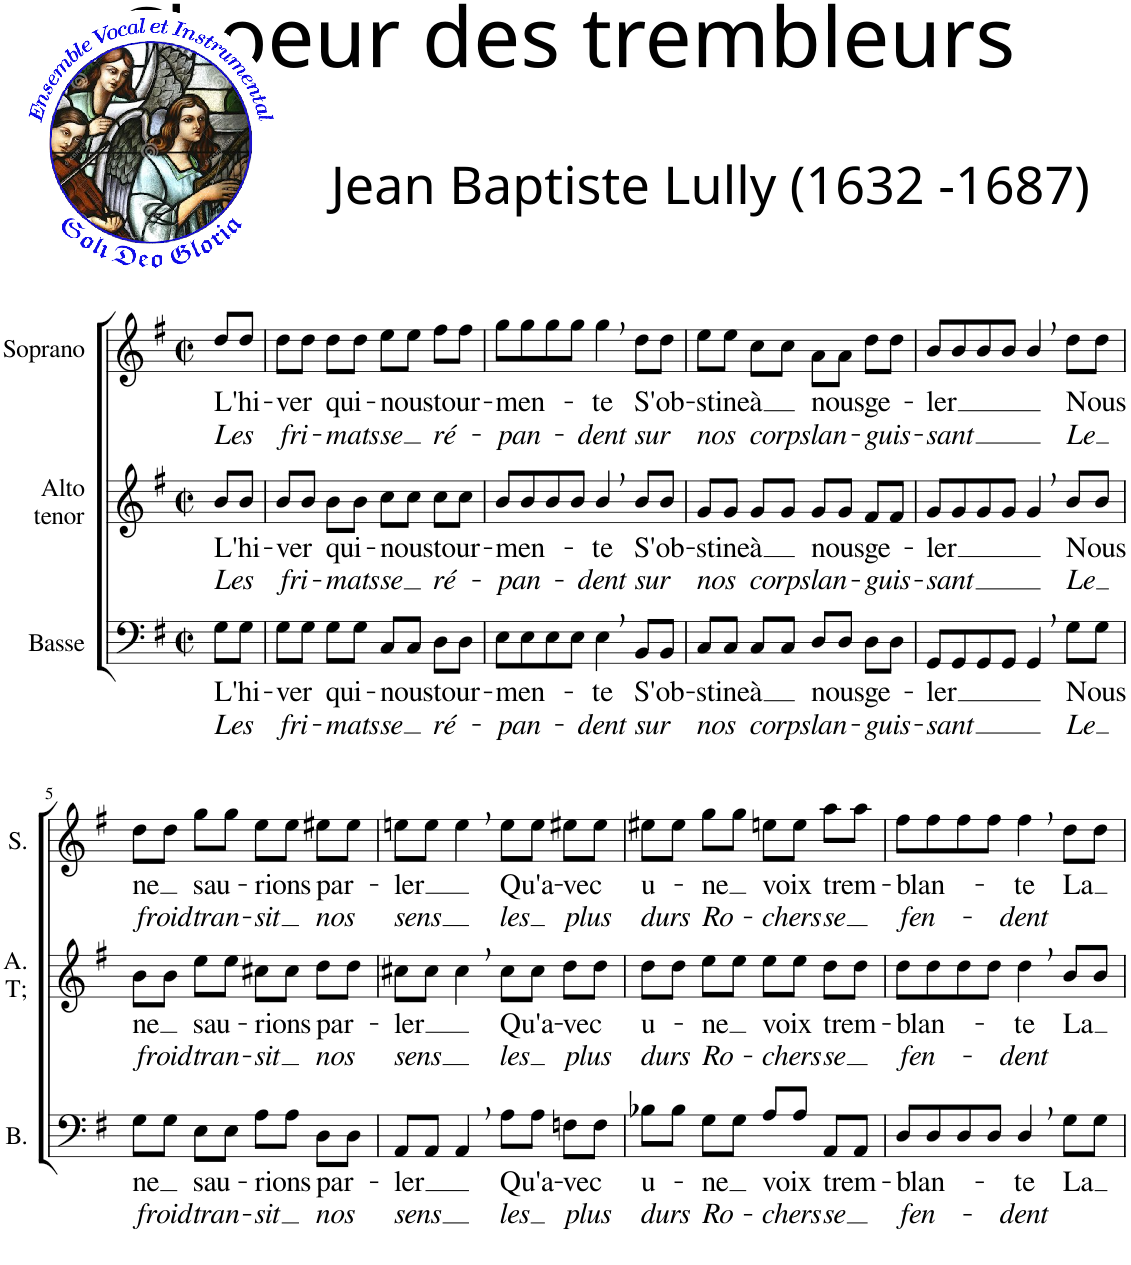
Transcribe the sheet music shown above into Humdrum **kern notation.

**kern	**text	**text	**kern	**text	**text	**kern	**text	**text
*part3	*part3	*part3	*part2	*part2	*part2	*part1	*part1	*part1
*staff3	*staff3	*staff3	*staff2	*staff2	*staff2	*staff1	*staff1	*staff1
*I"Basse	*	*	*I"Alto tenor	*	*	*I"Soprano	*	*
*I'B.	*	*	*I'A. T;	*	*	*I'S.	*	*
*clefF4	*	*	*clefG2	*	*	*clefG2	*	*
*k[f#]	*	*	*k[f#]	*	*	*k[f#]	*	*
*M2/2	*	*	*M2/2	*	*	*M2/2	*	*
*met(c|)	*	*	*met(c|)	*	*	*met(c|)	*	*
=	=	=	=	=	=	=	=	=
!	!LO:LY:b	!LO:LY:b	!	!LO:LY:b	!LO:LY:b	!	!LO:LY:b	!LO:LY:b
8G\L	L'hi-	Les	8b/L	L'hi-	Les	8dd/L	L'hi-	Les
8G\J	.	.	8b/J	.	.	8dd/J	.	.
=1	=1	=1	=1	=1	=1	=1	=1	=1
!	!LO:LY:b	!LO:LY:b	!	!LO:LY:b	!LO:LY:b	!	!LO:LY:b	!LO:LY:b
8G\L	-ver	fri-	8b/L	-ver	fri-	8dd\L	-ver	fri-
8G\J	.	.	8b/J	.	.	8dd\J	.	.
!	!LO:LY:b	!LO:LY:b	!	!LO:LY:b	!LO:LY:b	!	!LO:LY:b	!LO:LY:b
8G\L	qui-	-mats	8b\L	qui-	-mats	8dd\L	qui-	-mats
8G\J	.	.	8b\J	.	.	8dd\J	.	.
!	!LO:LY:b	!LO:LY:b	!	!LO:LY:b	!LO:LY:b	!	!LO:LY:b	!LO:LY:b
8C/L	-nous	se	8cc\L	-nous	se	8ee\L	-nous	se
8C/J	.	.	8cc\J	.	.	8ee\J	.	.
!	!LO:LY:b	!LO:LY:b	!	!LO:LY:b	!LO:LY:b	!	!LO:LY:b	!LO:LY:b
8D\L	tour-	ré-	8cc\L	tour-	ré-	8ff#\L	tour-	ré-
8D\J	.	.	8cc\J	.	.	8ff#\J	.	.
=2	=2	=2	=2	=2	=2	=2	=2	=2
!	!LO:LY:b	!LO:LY:b	!	!LO:LY:b	!LO:LY:b	!	!LO:LY:b	!LO:LY:b
8E\L	-men-	-pan-	8b/L	-men-	-pan-	8gg\L	-men-	-pan-
8E\	.	.	8b/	.	.	8gg\	.	.
8E\	.	.	8b/	.	.	8gg\	.	.
8E\J	.	.	8b/J	.	.	8gg\J	.	.
!	!LO:LY:b	!LO:LY:b	!	!LO:LY:b	!LO:LY:b	!	!LO:LY:b	!LO:LY:b
4E,\	-te	-dent	4b,/	-te	-dent	4gg,\	-te	-dent
!	!LO:LY:b	!LO:LY:b	!	!LO:LY:b	!LO:LY:b	!	!LO:LY:b	!LO:LY:b
8BB/L	S'ob-	sur	8b/L	S'ob-	sur	8dd\L	S'ob-	sur
8BB/J	.	.	8b/J	.	.	8dd\J	.	.
=3	=3	=3	=3	=3	=3	=3	=3	=3
!	!LO:LY:b	!LO:LY:b	!	!LO:LY:b	!LO:LY:b	!	!LO:LY:b	!LO:LY:b
8C/L	-stine	nos	8g/L	-stine	nos	8ee\L	-stine	nos
8C/J	.	.	8g/J	.	.	8ee\J	.	.
!	!LO:LY:b	!LO:LY:b	!	!LO:LY:b	!LO:LY:b	!	!LO:LY:b	!LO:LY:b
8C/L	à	-corps	8g/L	à	-corps	8cc\L	à	-corps
8C/J	.	.	8g/J	.	.	8cc\J	.	.
!	!LO:LY:b	!LO:LY:b	!	!LO:LY:b	!LO:LY:b	!	!LO:LY:b	!LO:LY:b
8D/L	nous	lan-	8g/L	nous	lan-	8a\L	nous	lan-
8D/J	.	.	8g/J	.	.	8a\J	.	.
!	!LO:LY:b	!LO:LY:b	!	!LO:LY:b	!LO:LY:b	!	!LO:LY:b	!LO:LY:b
8D\L	ge-	-guis-	8f#/L	ge-	-guis-	8dd\L	ge-	-guis-
8D\J	.	.	8f#/J	.	.	8dd\J	.	.
=4	=4	=4	=4	=4	=4	=4	=4	=4
!	!LO:LY:b	!LO:LY:b	!	!LO:LY:b	!LO:LY:b	!	!LO:LY:b	!LO:LY:b
8GG/L	-ler	-sant	8g/L	-ler	-sant	8b/L	-ler	-sant
8GG/	.	.	8g/	.	.	8b/	.	.
8GG/	.	.	8g/	.	.	8b/	.	.
8GG/J	.	.	8g/J	.	.	8b/J	.	.
4GG,/	.	.	4g,/	.	.	4b,/	.	.
!	!LO:LY:b	!LO:LY:b	!	!LO:LY:b	!LO:LY:b	!	!LO:LY:b	!LO:LY:b
8G\L	-Nous	Le	8b/L	-Nous	Le	8dd\L	-Nous	Le
8G\J	.	.	8b/J	.	.	8dd\J	.	.
!!LO:LB:g=z
=5	=5	=5	=5	=5	=5	=5	=5	=5
!	!LO:LY:b	!LO:LY:b	!	!LO:LY:b	!LO:LY:b	!	!LO:LY:b	!LO:LY:b
8G\L	ne	froid	8b\L	ne	froid	8dd\L	ne	froid
8G\J	.	.	8b\J	.	.	8dd\J	.	.
!	!LO:LY:b	!LO:LY:b	!	!LO:LY:b	!LO:LY:b	!	!LO:LY:b	!LO:LY:b
8E\L	sau-	tran-	8ee\L	sau-	tran-	8gg\L	sau-	tran-
8E\J	.	.	8ee\J	.	.	8gg\J	.	.
!	!LO:LY:b	!LO:LY:b	!	!LO:LY:b	!LO:LY:b	!	!LO:LY:b	!LO:LY:b
8A\L	-rions	-sit	8cc#X\L	-rions	-sit	8ee\L	-rions	-sit
8A\J	.	.	8cc#\J	.	.	8ee\J	.	.
!	!LO:LY:b	!LO:LY:b	!	!LO:LY:b	!LO:LY:b	!	!LO:LY:b	!LO:LY:b
8D\L	par-	nos	8dd\L	par-	nos	8ee#X\L	par-	nos
8D\J	.	.	8dd\J	.	.	8ee#\J	.	.
=6	=6	=6	=6	=6	=6	=6	=6	=6
!	!LO:LY:b	!LO:LY:b	!	!LO:LY:b	!LO:LY:b	!	!LO:LY:b	!LO:LY:b
8AA/L	-ler	sens	8cc#X\L	-ler	sens	8een\L	-ler	sens
8AA/J	.	.	8cc#\J	.	.	8ee\J	.	.
4AA,/	.	.	4cc#,\	.	.	4ee,\	.	.
!	!LO:LY:b	!LO:LY:b	!	!LO:LY:b	!LO:LY:b	!	!LO:LY:b	!LO:LY:b
8A\L	Qu'a-	les	8cc#\L	Qu'a-	les	8ee\L	Qu'a-	les
8A\J	.	.	8cc#\J	.	.	8ee\J	.	.
!	!LO:LY:b	!LO:LY:b	!	!LO:LY:b	!LO:LY:b	!	!LO:LY:b	!LO:LY:b
8Fn\L	-vec	plus	8dd\L	-vec	plus	8ee#X\L	-vec	plus
8F\J	.	.	8dd\J	.	.	8ee#\J	.	.
=7	=7	=7	=7	=7	=7	=7	=7	=7
!	!LO:LY:b	!LO:LY:b	!	!LO:LY:b	!LO:LY:b	!	!LO:LY:b	!LO:LY:b
8B-X\L	u-	durs	8dd\L	u-	durs	8ee#X\L	u-	durs
8B-\J	.	.	8dd\J	.	.	8ee#\J	.	.
!	!LO:LY:b	!LO:LY:b	!	!LO:LY:b	!LO:LY:b	!	!LO:LY:b	!LO:LY:b
8G\L	-ne	Ro-	8ee\L	-ne	Ro-	8gg\L	-ne	Ro-
8G\J	.	.	8ee\J	.	.	8gg\J	.	.
!	!LO:LY:b	!LO:LY:b	!	!LO:LY:b	!LO:LY:b	!	!LO:LY:b	!LO:LY:b
8A/L	voix	-chers	8ee\L	voix	-chers	8een\L	voix	-chers
8A/J	.	.	8ee\J	.	.	8ee\J	.	.
!	!LO:LY:b	!LO:LY:b	!	!LO:LY:b	!LO:LY:b	!	!LO:LY:b	!LO:LY:b
8AA/L	trem-	se	8dd\L	trem-	se	8aa\L	trem-	se
8AA/J	.	.	8dd\J	.	.	8aa\J	.	.
=8	=8	=8	=8	=8	=8	=8	=8	=8
!	!LO:LY:b	!LO:LY:b	!	!LO:LY:b	!LO:LY:b	!	!LO:LY:b	!LO:LY:b
8D/L	-blan-	fen-	8dd\L	-blan-	fen-	8ff#\L	-blan-	fen-
8D/	.	.	8dd\	.	.	8ff#\	.	.
8D/	.	.	8dd\	.	.	8ff#\	.	.
8D/J	.	.	8dd\J	.	.	8ff#\J	.	.
!	!LO:LY:b	!LO:LY:b	!	!LO:LY:b	!LO:LY:b	!	!LO:LY:b	!LO:LY:b
4D,/	-te	-dent	4dd,\	-te	-dent	4ff#,\	-te	-dent
!	!LO:LY:b	!	!	!LO:LY:b	!	!	!LO:LY:b	!
8G\L	La	.	8b/L	La	.	8dd\L	La	.
8G\J	.	.	8b/J	.	.	8dd\J	.	.
=	=	=	=	=	=	=	=	=
*-	*-	*-	*-	*-	*-	*-	*-	*-
